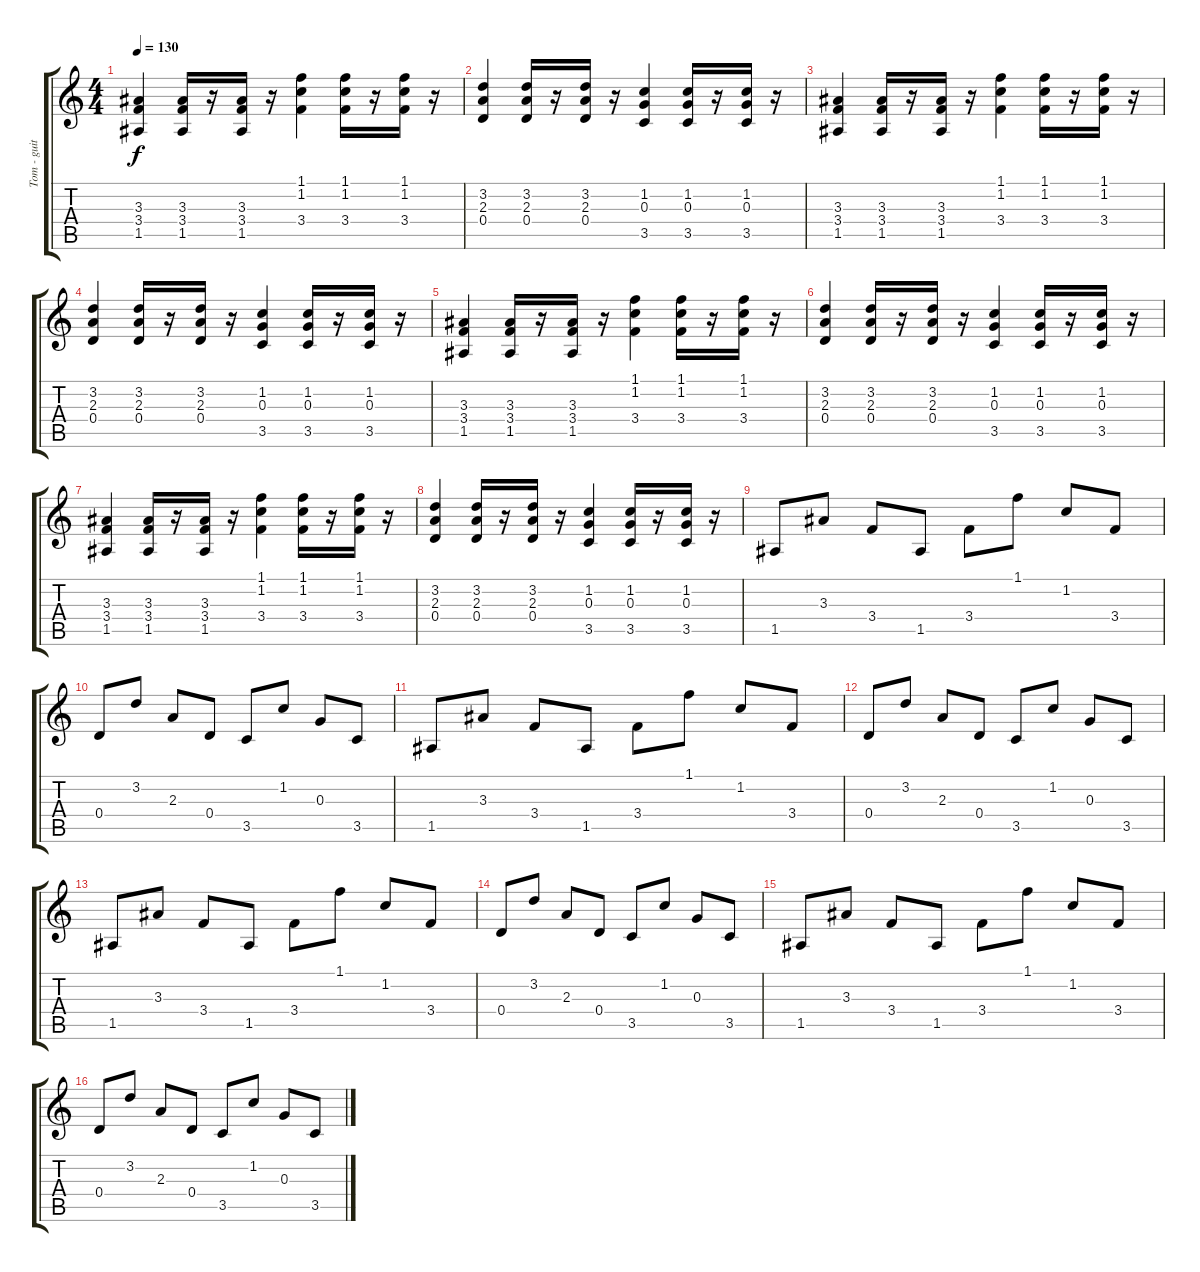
\track ("Tom - guitar" "Tom - guit") {instrument distortionguitar}
\staff {score tabs}
\tuning (E4 B3 G3 D3 A2 E2) {hide}
\ts (4 4)
\tempo 130
\clef g2
\ks c
(3.3 3.4 1.5).4{dy f} (3.3 3.4 1.5).16 r.16 (3.3 3.4 1.5).16 r.16 (1.1 1.2 3.4).4 (1.1 1.2 3.4).16 r.16 (1.1 1.2 3.4).16 r.16 |
(3.2 2.3 0.4).4 (3.2 2.3 0.4).16 r.16 (3.2 2.3 0.4).16 r.16 (1.2 0.3 3.5).4 (1.2 0.3 3.5).16 r.16 (1.2 0.3 3.5).16 r.16 |
(3.3 3.4 1.5).4 (3.3 3.4 1.5).16 r.16 (3.3 3.4 1.5).16 r.16 (1.1 1.2 3.4).4 (1.1 1.2 3.4).16 r.16 (1.1 1.2 3.4).16 r.16 |
(3.2 2.3 0.4).4 (3.2 2.3 0.4).16 r.16 (3.2 2.3 0.4).16 r.16 (1.2 0.3 3.5).4 (1.2 0.3 3.5).16 r.16 (1.2 0.3 3.5).16 r.16 |
(3.3 3.4 1.5).4 (3.3 3.4 1.5).16 r.16 (3.3 3.4 1.5).16 r.16 (1.1 1.2 3.4).4 (1.1 1.2 3.4).16 r.16 (1.1 1.2 3.4).16 r.16 |
(3.2 2.3 0.4).4 (3.2 2.3 0.4).16 r.16 (3.2 2.3 0.4).16 r.16 (1.2 0.3 3.5).4 (1.2 0.3 3.5).16 r.16 (1.2 0.3 3.5).16 r.16 |
(3.3 3.4 1.5).4 (3.3 3.4 1.5).16 r.16 (3.3 3.4 1.5).16 r.16 (1.1 1.2 3.4).4 (1.1 1.2 3.4).16 r.16 (1.1 1.2 3.4).16 r.16 |
(3.2 2.3 0.4).4 (3.2 2.3 0.4).16 r.16 (3.2 2.3 0.4).16 r.16 (1.2 0.3 3.5).4 (1.2 0.3 3.5).16 r.16 (1.2 0.3 3.5).16 r.16 |
1.5.8 3.3.8 3.4.8 1.5.8 3.4.8 1.1.8 1.2.8 3.4.8 |
0.4.8 3.2.8 2.3.8 0.4.8 3.5.8 1.2.8 0.3.8 3.5.8 |
1.5.8 3.3.8 3.4.8 1.5.8 3.4.8 1.1.8 1.2.8 3.4.8 |
0.4.8 3.2.8 2.3.8 0.4.8 3.5.8 1.2.8 0.3.8 3.5.8 |
1.5.8 3.3.8 3.4.8 1.5.8 3.4.8 1.1.8 1.2.8 3.4.8 |
0.4.8 3.2.8 2.3.8 0.4.8 3.5.8 1.2.8 0.3.8 3.5.8 |
1.5.8 3.3.8 3.4.8 1.5.8 3.4.8 1.1.8 1.2.8 3.4.8 |
0.4.8 3.2.8 2.3.8 0.4.8 3.5.8 1.2.8 0.3.8 3.5.8
